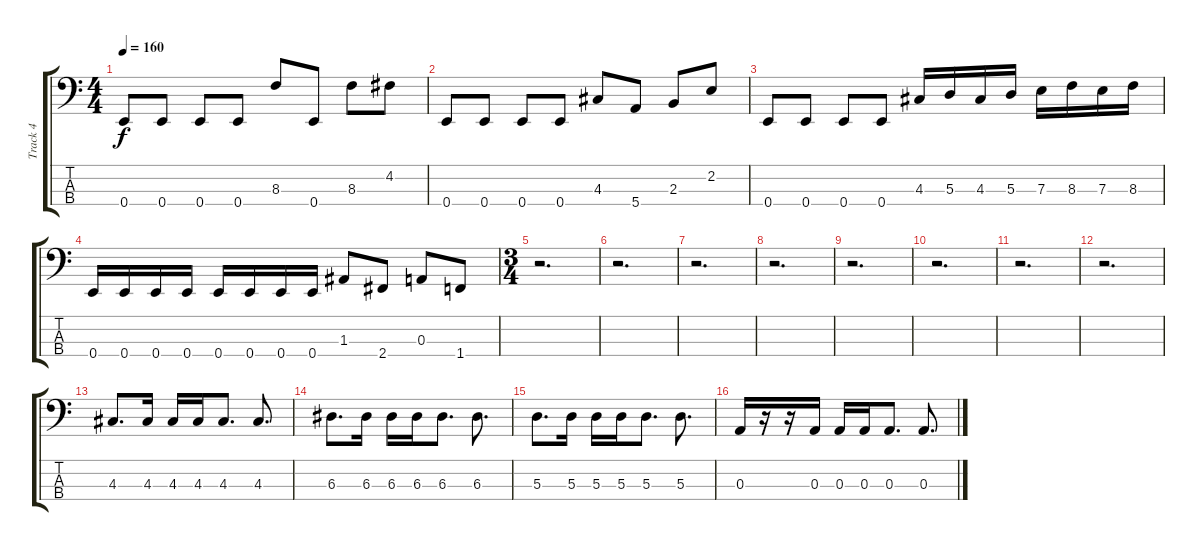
\track ("Track 4" "Track 4") {instrument electricbassfinger}
\staff {score tabs}
\tuning (G2 D2 A1 E1) {hide}
\ts (4 4)
\tempo 160
\clef f4
\ks c
0.4.8{dy f} 0.4.8 0.4.8 0.4.8 8.3.8 0.4.8 8.3.8 4.2.8 |
0.4.8 0.4.8 0.4.8 0.4.8 4.3.8 5.4.8 2.3.8 2.2.8 |
0.4.8 0.4.8 0.4.8 0.4.8 4.3.16 5.3.16 4.3.16 5.3.16 7.3.16 8.3.16 7.3.16 8.3.16 |
0.4.16 0.4.16 0.4.16 0.4.16 0.4.16 0.4.16 0.4.16 0.4.16 1.3.8 2.4.8 0.3.8 1.4.8 |
\ts (3 4)
r.2{d} |
r.2{d} |
r.2{d} |
r.2{d} |
r.2{d} |
r.2{d} |
r.2{d} |
r.2{d} |
4.3.8{d} 4.3.16 4.3.16 4.3.16 4.3.8{d} 4.3.8{d} |
6.3.8{d} 6.3.16 6.3.16 6.3.16 6.3.8{d} 6.3.8{d} |
5.3.8{d} 5.3.16 5.3.16 5.3.16 5.3.8{d} 5.3.8{d} |
0.3.16 r.16 r.16 0.3.16 0.3.16 0.3.16 0.3.8{d} 0.3.8{d}
